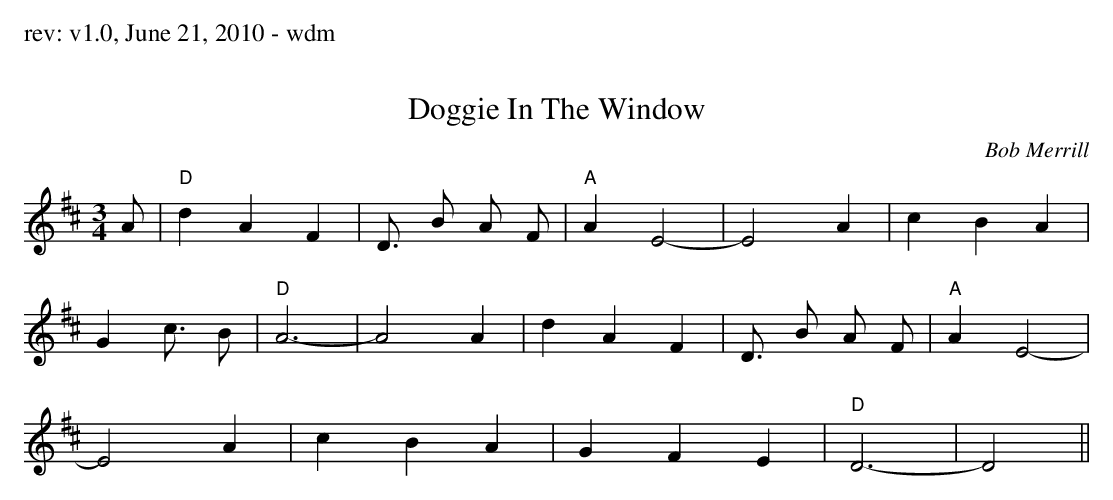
X:1
T: Doggie In The Window
O: Bob Merrill
M: 3/4
K: Dmaj
A | "D"d2 A2 F2 | D3/2 B A F | "A"A2 E4- | E4 A2 | c2 B2 A2 |
G2 c3/2 B | "D"A6- | A4 A2 | d2 A2 F2 | D3/2 B A F |  "A"A2 E4- |
E4 A2 | c2 B2 A2 | G2 F2 E2 | "D"D6- | D4 ||
